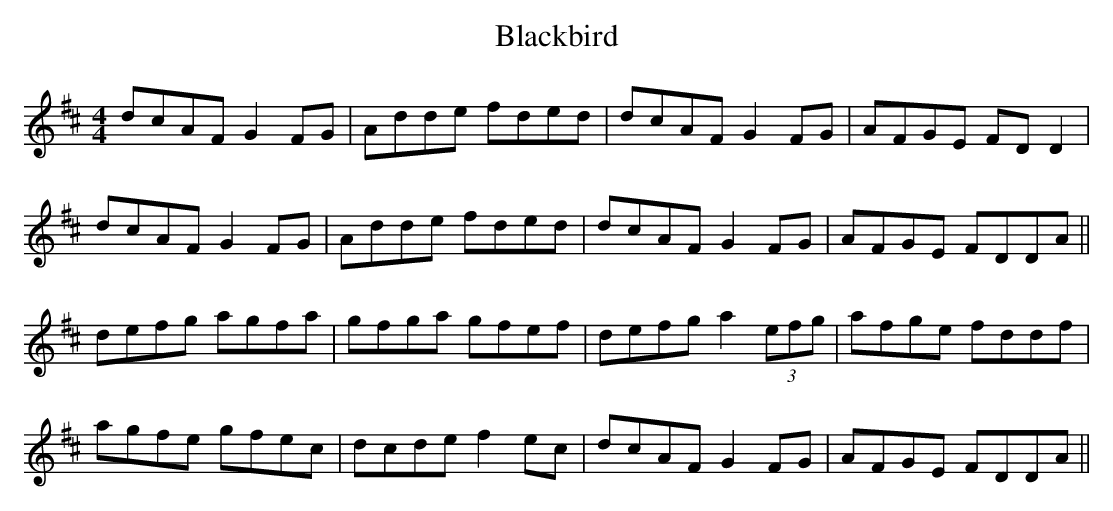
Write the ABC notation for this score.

X:1
T: Blackbird
M: 4/4
L: 1/8
K: D
dcAF G2 FG | Adde fded | dcAF G2 FG | AFGE FD D2 |
dcAF G2 FG | Adde fded | dcAF G2 FG | AFGE FDDA ||
defg agfa | gfga gfef | defg a2 (3efg | afge fddf |
agfe gfec | dcde f2 ec | dcAF G2 FG | AFGE FDDA ||
